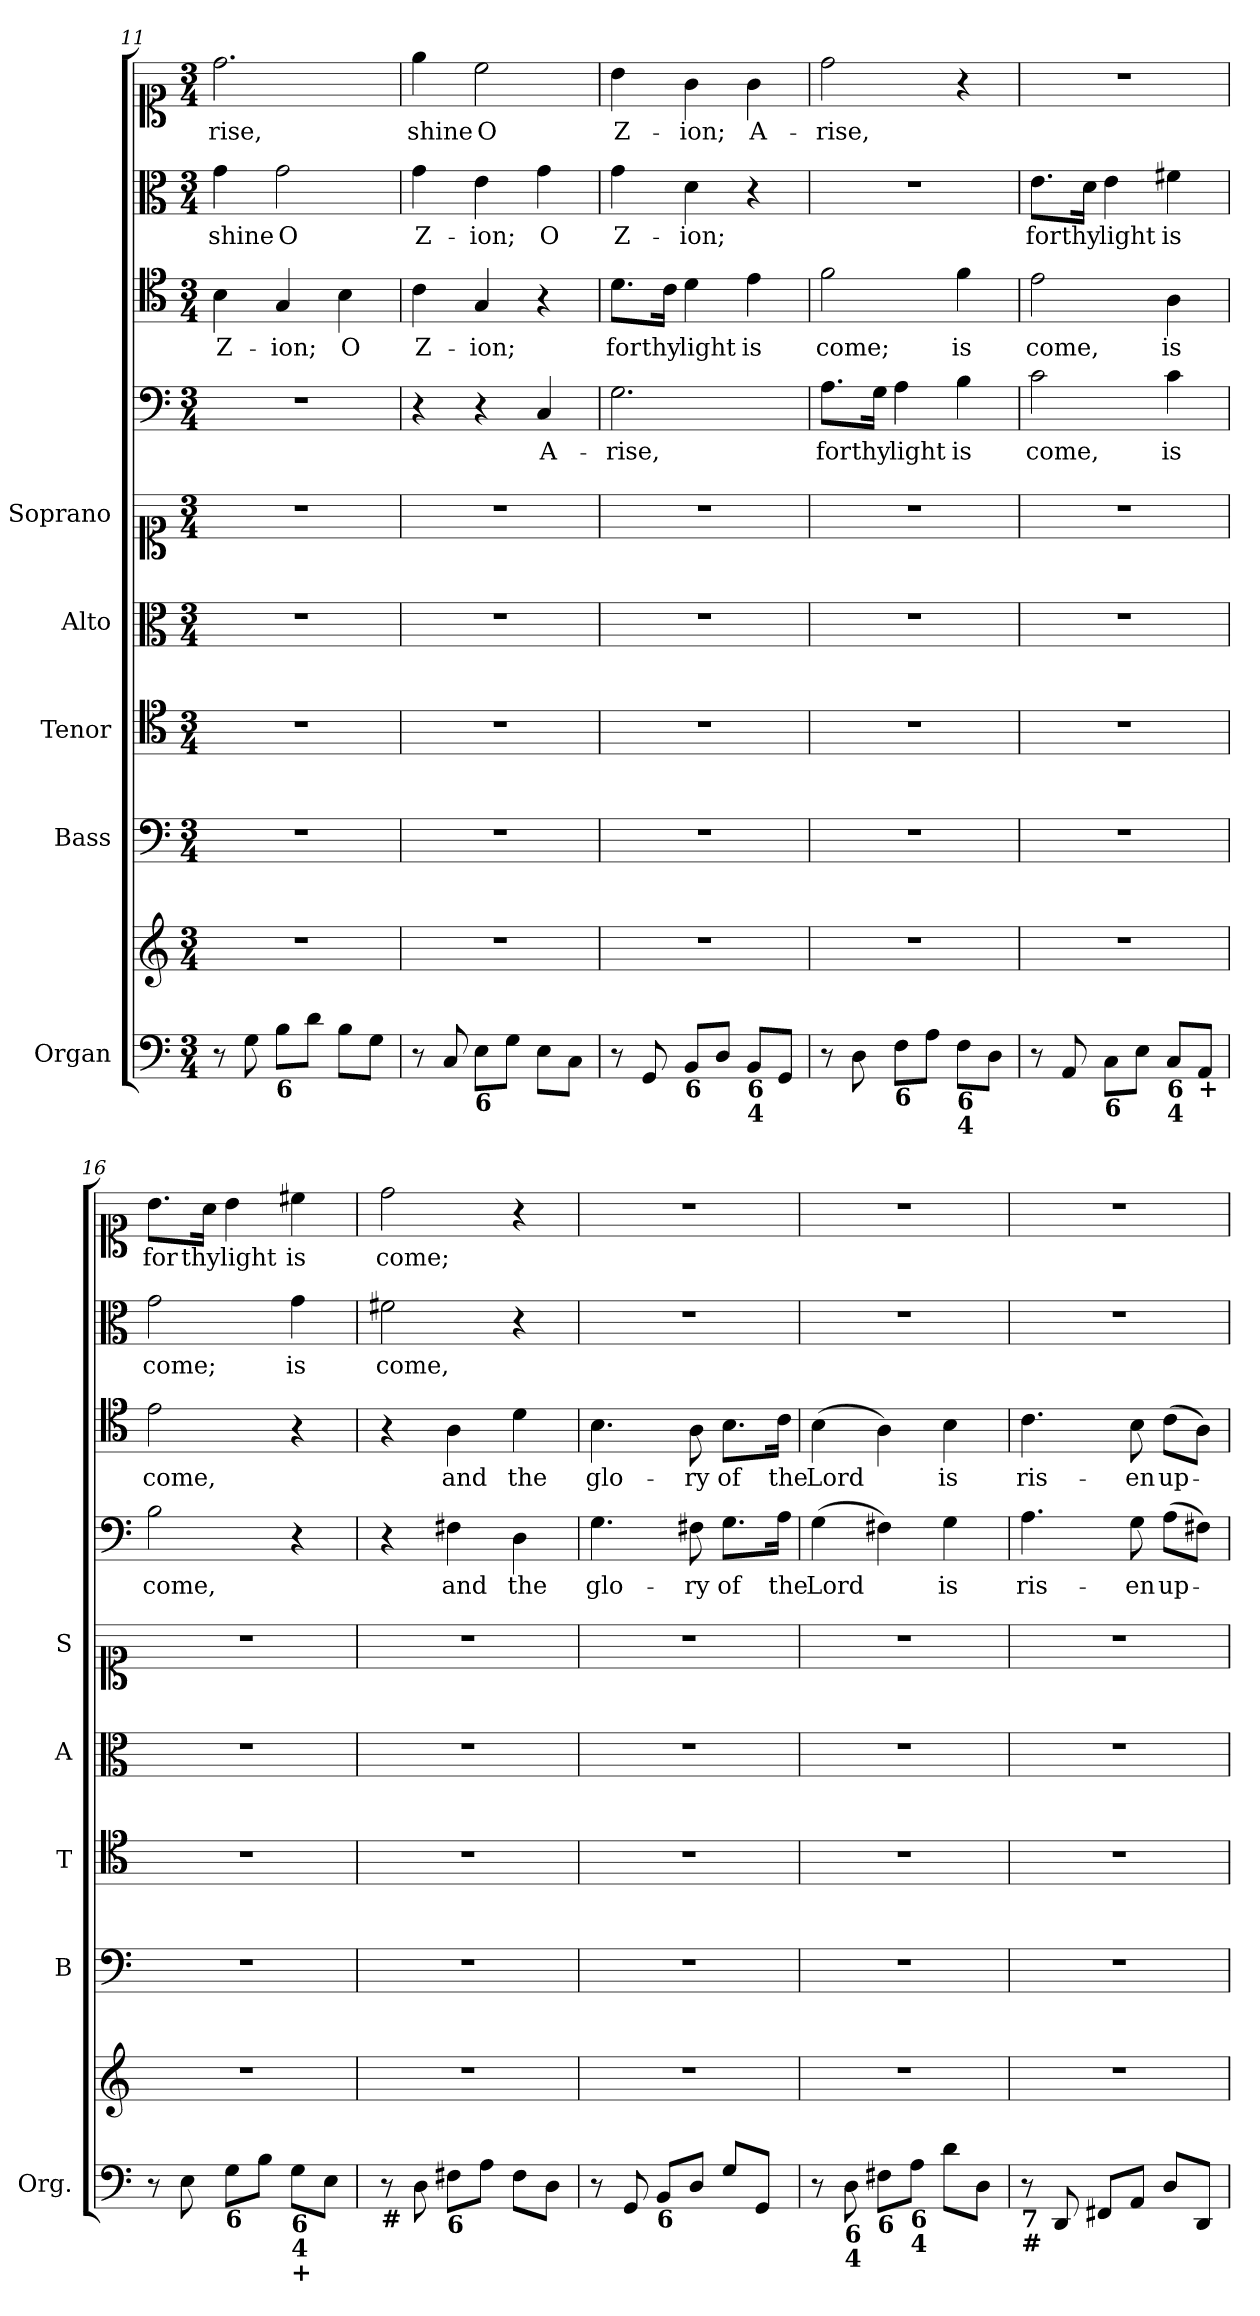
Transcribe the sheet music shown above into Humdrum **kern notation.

**kern	**kern	**kern	**kern	**kern	**kern	**kern	**text	**kern	**text	**kern	**text	**kern	**text
*part9	*part9	*part8	*part7	*part6	*part5	*part4	*part4	*part3	*part3	*part2	*part2	*part1	*part1
*staff10	*staff9	*staff8	*staff7	*staff6	*staff5	*staff4	*staff4	*staff3	*staff3	*staff2	*staff2	*staff1	*staff1
*I"Organ	*	*I"Bass	*I"Tenor	*I"Alto	*I"Soprano	*	*	*	*	*	*	*	*
*I'Org.	*	*I'B	*I'T	*I'A	*I'S	*	*	*	*	*	*	*	*
*clefF4	*clefG2	*clefF4	*clefC4	*clefC3	*clefC1	*clefF4	*	*clefC4	*	*clefC3	*	*clefC1	*
*k[]	*k[]	*k[]	*k[]	*k[]	*k[]	*k[]	*	*k[]	*	*k[]	*	*k[]	*
*C:	*C:	*C:	*C:	*C:	*C:	*C:	*	*C:	*	*C:	*	*C:	*
*M3/4	*M3/4	*M3/4	*M3/4	*M3/4	*M3/4	*M3/4	*	*M3/4	*	*M3/4	*	*M3/4	*
=11	=11	=11	=11	=11	=11	=11	=11	=11	=11	=11	=11	=11	=11
!	!	!	!	!	!	!	!	!	!LO:LY:b	!	!LO:LY:b	!	!LO:LY:b
8r	2.r	2.r	2.r	2.r	2.r	2.r	.	4B\	Z-	4g\	shine	2.dd\	-rise,
8G\	.	.	.	.	.	.	.	.	.	.	.	.	.
!LO:TX:b:B:t=6	!	!	!	!	!	!	!	!	!	!	!	!	!
!	!	!	!	!	!	!	!	!	!LO:LY:b	!	!LO:LY:b	!	!
8B\L	.	.	.	.	.	.	.	4G/	-ion;	2g\	O	.	.
8d\J	.	.	.	.	.	.	.	.	.	.	.	.	.
!	!	!	!	!	!	!	!	!	!LO:LY:b	!	!	!	!
8B\L	.	.	.	.	.	.	.	4B\	O	.	.	.	.
8G\J	.	.	.	.	.	.	.	.	.	.	.	.	.
=12	=12	=12	=12	=12	=12	=12	=12	=12	=12	=12	=12	=12	=12
!	!	!	!	!	!	!	!	!	!LO:LY:b	!	!LO:LY:b	!	!LO:LY:b
8r	2.r	2.r	2.r	2.r	2.r	4r	.	4c\	Z-	4g\	Z-	4ee\	shine
8C/	.	.	.	.	.	.	.	.	.	.	.	.	.
!LO:TX:b:B:t=6	!	!	!	!	!	!	!	!	!	!	!	!	!
!	!	!	!	!	!	!	!	!	!LO:LY:b	!	!LO:LY:b	!	!LO:LY:b
8E\L	.	.	.	.	.	4r	.	4G/	-ion;	4e\	-ion;	2cc\	O
8G\J	.	.	.	.	.	.	.	.	.	.	.	.	.
!	!	!	!	!	!	!	!LO:LY:b	!	!	!	!LO:LY:b	!	!
8E\L	.	.	.	.	.	4C/	A-	4r	.	4g\	O	.	.
8C\J	.	.	.	.	.	.	.	.	.	.	.	.	.
!!LO:PB:g=z
=13	=13	=13	=13	=13	=13	=13	=13	=13	=13	=13	=13	=13	=13
!	!	!	!	!	!	!	!LO:LY:b	!	!LO:LY:b	!	!LO:LY:b	!	!LO:LY:b
8r	2.r	2.r	2.r	2.r	2.r	2.G\	-rise,	8.d\L	for	4g\	Z-	4b\	Z-
8GG/	.	.	.	.	.	.	.	.	.	.	.	.	.
!	!	!	!	!	!	!	!	!	!LO:LY:b	!	!	!	!
.	.	.	.	.	.	.	.	16c\Jk	thy	.	.	.	.
!LO:TX:b:B:t=6	!	!	!	!	!	!	!	!	!	!	!	!	!
!	!	!	!	!	!	!	!	!	!LO:LY:b	!	!LO:LY:b	!	!LO:LY:b
8BB/L	.	.	.	.	.	.	.	4d\	light	4d\	-ion;	4g\	-ion;
8D/J	.	.	.	.	.	.	.	.	.	.	.	.	.
!LO:TX:b:B:t=6	!	!	!	!	!	!	!	!	!	!	!	!	!
!LO:TX:b:B:t=4	!	!	!	!	!	!	!	!	!	!	!	!	!
!	!	!	!	!	!	!	!	!	!LO:LY:b	!	!	!	!LO:LY:b
8BB/L	.	.	.	.	.	.	.	4e\	is	4r	.	4g\	A-
8GG/J	.	.	.	.	.	.	.	.	.	.	.	.	.
=14	=14	=14	=14	=14	=14	=14	=14	=14	=14	=14	=14	=14	=14
!	!	!	!	!	!	!	!LO:LY:b	!	!LO:LY:b	!	!	!	!LO:LY:b
8r	2.r	2.r	2.r	2.r	2.r	8.A\L	for	2f\	come;	2.r	.	2dd\	-rise,
8D\	.	.	.	.	.	.	.	.	.	.	.	.	.
!	!	!	!	!	!	!	!LO:LY:b	!	!	!	!	!	!
.	.	.	.	.	.	16G\Jk	thy	.	.	.	.	.	.
!LO:TX:b:B:t=6	!	!	!	!	!	!	!	!	!	!	!	!	!
!	!	!	!	!	!	!	!LO:LY:b	!	!	!	!	!	!
8F\L	.	.	.	.	.	4A\	light	.	.	.	.	.	.
8A\J	.	.	.	.	.	.	.	.	.	.	.	.	.
!LO:TX:b:B:t=6	!	!	!	!	!	!	!	!	!	!	!	!	!
!LO:TX:b:B:t=4	!	!	!	!	!	!	!	!	!	!	!	!	!
!	!	!	!	!	!	!	!LO:LY:b	!	!LO:LY:b	!	!	!	!
8F\L	.	.	.	.	.	4B\	is	4f\	is	.	.	4r	.
8D\J	.	.	.	.	.	.	.	.	.	.	.	.	.
=15	=15	=15	=15	=15	=15	=15	=15	=15	=15	=15	=15	=15	=15
!	!	!	!	!	!	!	!LO:LY:b	!	!LO:LY:b	!	!LO:LY:b	!	!
8r	2.r	2.r	2.r	2.r	2.r	2c\	come,	2e\	come,	8.e\L	for	2.r	.
8AA/	.	.	.	.	.	.	.	.	.	.	.	.	.
!	!	!	!	!	!	!	!	!	!	!	!LO:LY:b	!	!
.	.	.	.	.	.	.	.	.	.	16d\Jk	thy	.	.
!LO:TX:b:B:t=6	!	!	!	!	!	!	!	!	!	!	!	!	!
!	!	!	!	!	!	!	!	!	!	!	!LO:LY:b	!	!
8C\L	.	.	.	.	.	.	.	.	.	4e\	light	.	.
8E\J	.	.	.	.	.	.	.	.	.	.	.	.	.
!LO:TX:b:B:t=6	!	!	!	!	!	!	!	!	!	!	!	!	!
!LO:TX:b:B:t=4	!	!	!	!	!	!	!	!	!	!	!	!	!
!	!	!	!	!	!	!	!LO:LY:b	!	!LO:LY:b	!	!LO:LY:b	!	!
8C/L	.	.	.	.	.	4c\	is	4A\	is	4f#X\	is	.	.
!LO:TX:b:B:t=+	!	!	!	!	!	!	!	!	!	!	!	!	!
8AA/J	.	.	.	.	.	.	.	.	.	.	.	.	.
=16	=16	=16	=16	=16	=16	=16	=16	=16	=16	=16	=16	=16	=16
!	!	!	!	!	!	!	!LO:LY:b	!	!LO:LY:b	!	!LO:LY:b	!	!LO:LY:b
8r	2.r	2.r	2.r	2.r	2.r	2B\	come,	2e\	come,	2g\	come;	8.b\L	for
8E\	.	.	.	.	.	.	.	.	.	.	.	.	.
!	!	!	!	!	!	!	!	!	!	!	!	!	!LO:LY:b
.	.	.	.	.	.	.	.	.	.	.	.	16a\Jk	thy
!LO:TX:b:B:t=6	!	!	!	!	!	!	!	!	!	!	!	!	!
!	!	!	!	!	!	!	!	!	!	!	!	!	!LO:LY:b
8G\L	.	.	.	.	.	.	.	.	.	.	.	4b\	light
8B\J	.	.	.	.	.	.	.	.	.	.	.	.	.
!LO:TX:b:B:t=6	!	!	!	!	!	!	!	!	!	!	!	!	!
!LO:TX:b:B:t=4	!	!	!	!	!	!	!	!	!	!	!	!	!
!LO:TX:b:B:t=+	!	!	!	!	!	!	!	!	!	!	!	!	!
!	!	!	!	!	!	!	!	!	!	!	!LO:LY:b	!	!LO:LY:b
8G\L	.	.	.	.	.	4r	.	4r	.	4g\	is	4cc#X\	is
8E\J	.	.	.	.	.	.	.	.	.	.	.	.	.
=17	=17	=17	=17	=17	=17	=17	=17	=17	=17	=17	=17	=17	=17
!LO:TX:b:B:t=#	!	!	!	!	!	!	!	!	!	!	!	!	!
!	!	!	!	!	!	!	!	!	!	!	!LO:LY:b	!	!LO:LY:b
8r	2.r	2.r	2.r	2.r	2.r	4r	.	4r	.	2f#X\	come,	2dd\	come;
8D\	.	.	.	.	.	.	.	.	.	.	.	.	.
!LO:TX:b:B:t=6	!	!	!	!	!	!	!	!	!	!	!	!	!
!	!	!	!	!	!	!	!LO:LY:b	!	!LO:LY:b	!	!	!	!
8F#X\L	.	.	.	.	.	4F#X\	and	4A\	and	.	.	.	.
8A\J	.	.	.	.	.	.	.	.	.	.	.	.	.
!	!	!	!	!	!	!	!LO:LY:b	!	!LO:LY:b	!	!	!	!
8F#\L	.	.	.	.	.	4D\	the	4d\	the	4r	.	4r	.
8D\J	.	.	.	.	.	.	.	.	.	.	.	.	.
=18	=18	=18	=18	=18	=18	=18	=18	=18	=18	=18	=18	=18	=18
!	!	!	!	!	!	!	!LO:LY:b	!	!LO:LY:b	!	!	!	!
8r	2.r	2.r	2.r	2.r	2.r	4.G\	glo-	4.B\	glo-	2.r	.	2.r	.
8GG/	.	.	.	.	.	.	.	.	.	.	.	.	.
!LO:TX:b:B:t=6	!	!	!	!	!	!	!	!	!	!	!	!	!
8BB/L	.	.	.	.	.	.	.	.	.	.	.	.	.
!	!	!	!	!	!	!	!LO:LY:b	!	!LO:LY:b	!	!	!	!
8D/J	.	.	.	.	.	8F#X\	-ry	8A\	-ry	.	.	.	.
!	!	!	!	!	!	!	!LO:LY:b	!	!LO:LY:b	!	!	!	!
8G/L	.	.	.	.	.	8.G\L	of	8.B\L	of	.	.	.	.
8GG/J	.	.	.	.	.	.	.	.	.	.	.	.	.
!	!	!	!	!	!	!	!LO:LY:b	!	!LO:LY:b	!	!	!	!
.	.	.	.	.	.	16A\Jk	the	16c\Jk	the	.	.	.	.
!!LO:LB:g=z
=19	=19	=19	=19	=19	=19	=19	=19	=19	=19	=19	=19	=19	=19
!	!	!	!	!	!	!	!LO:LY:b	!	!LO:LY:b	!	!	!	!
8r	2.r	2.r	2.r	2.r	2.r	(>4G\	Lord	(>4B\	Lord	2.r	.	2.r	.
!LO:TX:b:B:t=6	!	!	!	!	!	!	!	!	!	!	!	!	!
!LO:TX:b:B:t=4	!	!	!	!	!	!	!	!	!	!	!	!	!
8D\	.	.	.	.	.	.	.	.	.	.	.	.	.
!LO:TX:b:B:t=6	!	!	!	!	!	!	!	!	!	!	!	!	!
8F#X\L	.	.	.	.	.	4F#X\)	.	4A\)	.	.	.	.	.
!LO:TX:b:B:t=6	!	!	!	!	!	!	!	!	!	!	!	!	!
!LO:TX:b:B:t=4	!	!	!	!	!	!	!	!	!	!	!	!	!
8A\J	.	.	.	.	.	.	.	.	.	.	.	.	.
!	!	!	!	!	!	!	!LO:LY:b	!	!LO:LY:b	!	!	!	!
8d\L	.	.	.	.	.	4G\	is	4B\	is	.	.	.	.
8D\J	.	.	.	.	.	.	.	.	.	.	.	.	.
=20	=20	=20	=20	=20	=20	=20	=20	=20	=20	=20	=20	=20	=20
!LO:TX:b:B:t=7	!	!	!	!	!	!	!	!	!	!	!	!	!
!LO:TX:b:B:t=#	!	!	!	!	!	!	!	!	!	!	!	!	!
!	!	!	!	!	!	!	!LO:LY:b	!	!LO:LY:b	!	!	!	!
8r	2.r	2.r	2.r	2.r	2.r	4.A\	ris-	4.c\	ris-	2.r	.	2.r	.
8DD/	.	.	.	.	.	.	.	.	.	.	.	.	.
8FF#X/L	.	.	.	.	.	.	.	.	.	.	.	.	.
!	!	!	!	!	!	!	!LO:LY:b	!	!LO:LY:b	!	!	!	!
8AA/J	.	.	.	.	.	8G\	-en	8B\	-en	.	.	.	.
!	!	!	!	!	!	!	!LO:LY:b	!	!LO:LY:b	!	!	!	!
8D/L	.	.	.	.	.	(>8A\L	up-	(>8c\L	up-	.	.	.	.
8DD/J	.	.	.	.	.	8F#X\J)	.	8A\J)	.	.	.	.	.
=	=	=	=	=	=	=	=	=	=	=	=	=	=
*-	*-	*-	*-	*-	*-	*-	*-	*-	*-	*-	*-	*-	*-
